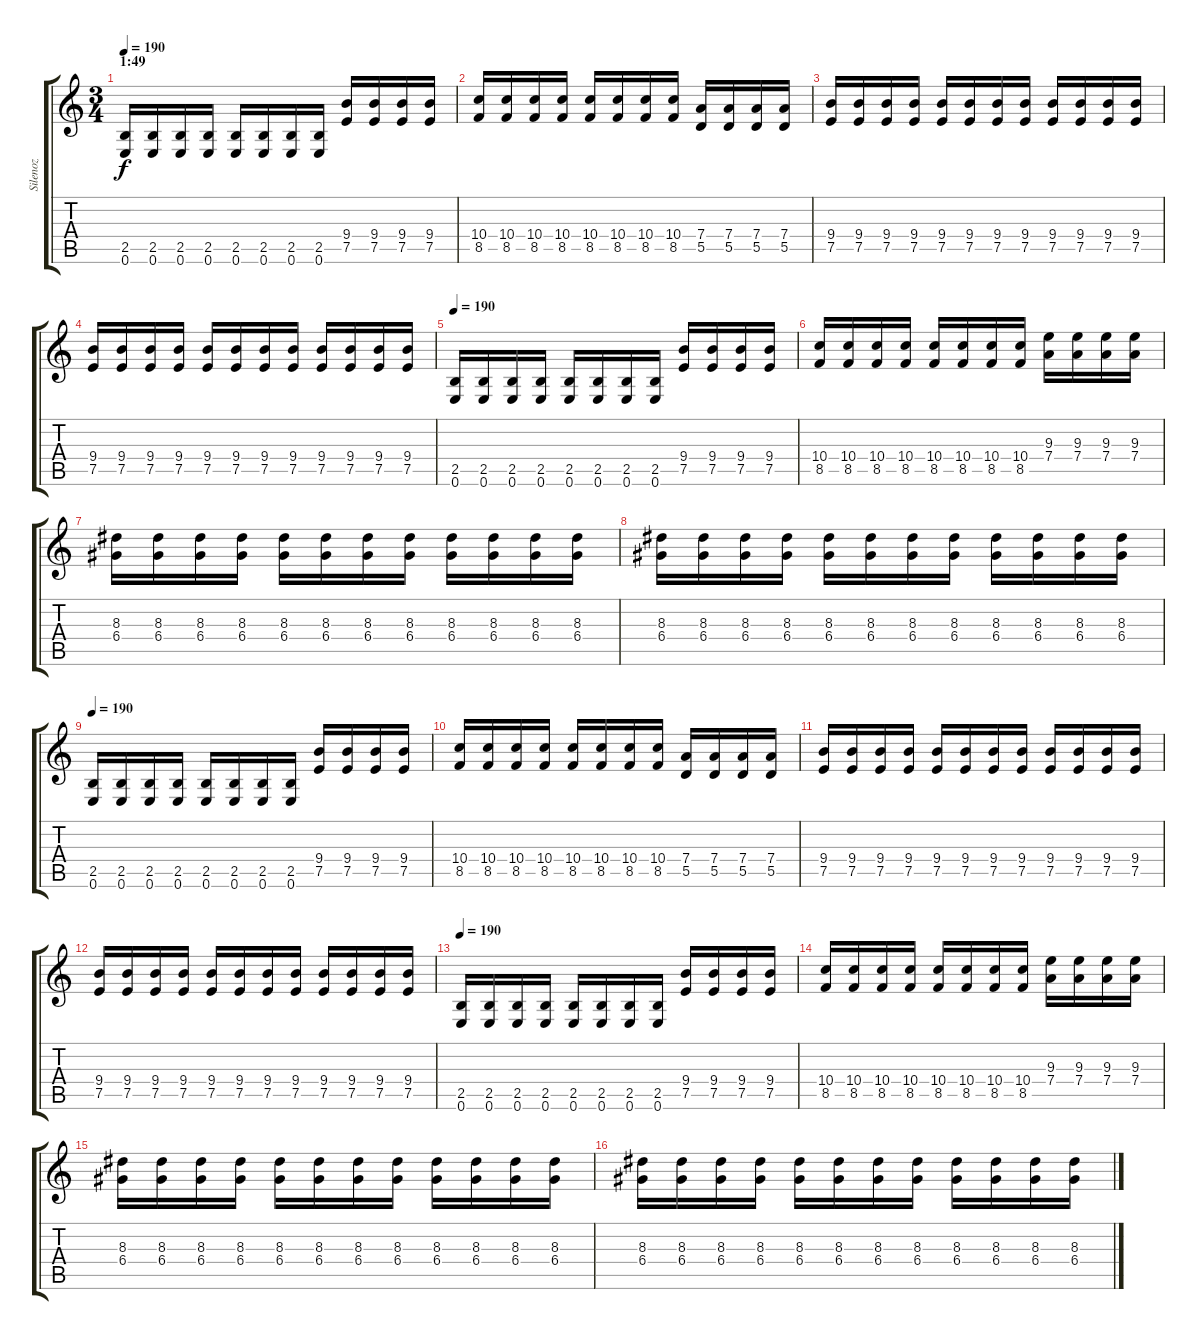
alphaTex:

\track ("Silenoz" "Silenoz") {instrument distortionguitar}
\staff {score tabs}
\tuning (E4 B3 G3 D3 A2 E2) {hide}
\ts (3 4)
\section ("" "1:49")
\tempo 190
\clef g2
\ks c
(2.5 0.6).16{dy f} (2.5 0.6).16 (2.5 0.6).16 (2.5 0.6).16 (2.5 0.6).16 (2.5 0.6).16 (2.5 0.6).16 (2.5 0.6).16 (9.4 7.5).16 (9.4 7.5).16 (9.4 7.5).16 (9.4 7.5).16 |
(10.4 8.5).16 (10.4 8.5).16 (10.4 8.5).16 (10.4 8.5).16 (10.4 8.5).16 (10.4 8.5).16 (10.4 8.5).16 (10.4 8.5).16 (7.4 5.5).16 (7.4 5.5).16 (7.4 5.5).16 (7.4 5.5).16 |
(9.4 7.5).16 (9.4 7.5).16 (9.4 7.5).16 (9.4 7.5).16 (9.4 7.5).16 (9.4 7.5).16 (9.4 7.5).16 (9.4 7.5).16 (9.4 7.5).16 (9.4 7.5).16 (9.4 7.5).16 (9.4 7.5).16 |
(9.4 7.5).16 (9.4 7.5).16 (9.4 7.5).16 (9.4 7.5).16 (9.4 7.5).16 (9.4 7.5).16 (9.4 7.5).16 (9.4 7.5).16 (9.4 7.5).16 (9.4 7.5).16 (9.4 7.5).16 (9.4 7.5).16 |
\tempo 190
(2.5 0.6).16 (2.5 0.6).16 (2.5 0.6).16 (2.5 0.6).16 (2.5 0.6).16 (2.5 0.6).16 (2.5 0.6).16 (2.5 0.6).16 (9.4 7.5).16 (9.4 7.5).16 (9.4 7.5).16 (9.4 7.5).16 |
(10.4 8.5).16 (10.4 8.5).16 (10.4 8.5).16 (10.4 8.5).16 (10.4 8.5).16 (10.4 8.5).16 (10.4 8.5).16 (10.4 8.5).16 (9.3 7.4).16 (9.3 7.4).16 (9.3 7.4).16 (9.3 7.4).16 |
(8.3 6.4).16 (8.3 6.4).16 (8.3 6.4).16 (8.3 6.4).16 (8.3 6.4).16 (8.3 6.4).16 (8.3 6.4).16 (8.3 6.4).16 (8.3 6.4).16 (8.3 6.4).16 (8.3 6.4).16 (8.3 6.4).16 |
(8.3 6.4).16 (8.3 6.4).16 (8.3 6.4).16 (8.3 6.4).16 (8.3 6.4).16 (8.3 6.4).16 (8.3 6.4).16 (8.3 6.4).16 (8.3 6.4).16 (8.3 6.4).16 (8.3 6.4).16 (8.3 6.4).16 |
\tempo 190
(2.5 0.6).16 (2.5 0.6).16 (2.5 0.6).16 (2.5 0.6).16 (2.5 0.6).16 (2.5 0.6).16 (2.5 0.6).16 (2.5 0.6).16 (9.4 7.5).16 (9.4 7.5).16 (9.4 7.5).16 (9.4 7.5).16 |
(10.4 8.5).16 (10.4 8.5).16 (10.4 8.5).16 (10.4 8.5).16 (10.4 8.5).16 (10.4 8.5).16 (10.4 8.5).16 (10.4 8.5).16 (7.4 5.5).16 (7.4 5.5).16 (7.4 5.5).16 (7.4 5.5).16 |
(9.4 7.5).16 (9.4 7.5).16 (9.4 7.5).16 (9.4 7.5).16 (9.4 7.5).16 (9.4 7.5).16 (9.4 7.5).16 (9.4 7.5).16 (9.4 7.5).16 (9.4 7.5).16 (9.4 7.5).16 (9.4 7.5).16 |
(9.4 7.5).16 (9.4 7.5).16 (9.4 7.5).16 (9.4 7.5).16 (9.4 7.5).16 (9.4 7.5).16 (9.4 7.5).16 (9.4 7.5).16 (9.4 7.5).16 (9.4 7.5).16 (9.4 7.5).16 (9.4 7.5).16 |
\tempo 190
(2.5 0.6).16 (2.5 0.6).16 (2.5 0.6).16 (2.5 0.6).16 (2.5 0.6).16 (2.5 0.6).16 (2.5 0.6).16 (2.5 0.6).16 (9.4 7.5).16 (9.4 7.5).16 (9.4 7.5).16 (9.4 7.5).16 |
(10.4 8.5).16 (10.4 8.5).16 (10.4 8.5).16 (10.4 8.5).16 (10.4 8.5).16 (10.4 8.5).16 (10.4 8.5).16 (10.4 8.5).16 (9.3 7.4).16 (9.3 7.4).16 (9.3 7.4).16 (9.3 7.4).16 |
(8.3 6.4).16 (8.3 6.4).16 (8.3 6.4).16 (8.3 6.4).16 (8.3 6.4).16 (8.3 6.4).16 (8.3 6.4).16 (8.3 6.4).16 (8.3 6.4).16 (8.3 6.4).16 (8.3 6.4).16 (8.3 6.4).16 |
(8.3 6.4).16 (8.3 6.4).16 (8.3 6.4).16 (8.3 6.4).16 (8.3 6.4).16 (8.3 6.4).16 (8.3 6.4).16 (8.3 6.4).16 (8.3 6.4).16 (8.3 6.4).16 (8.3 6.4).16 (8.3 6.4).16
